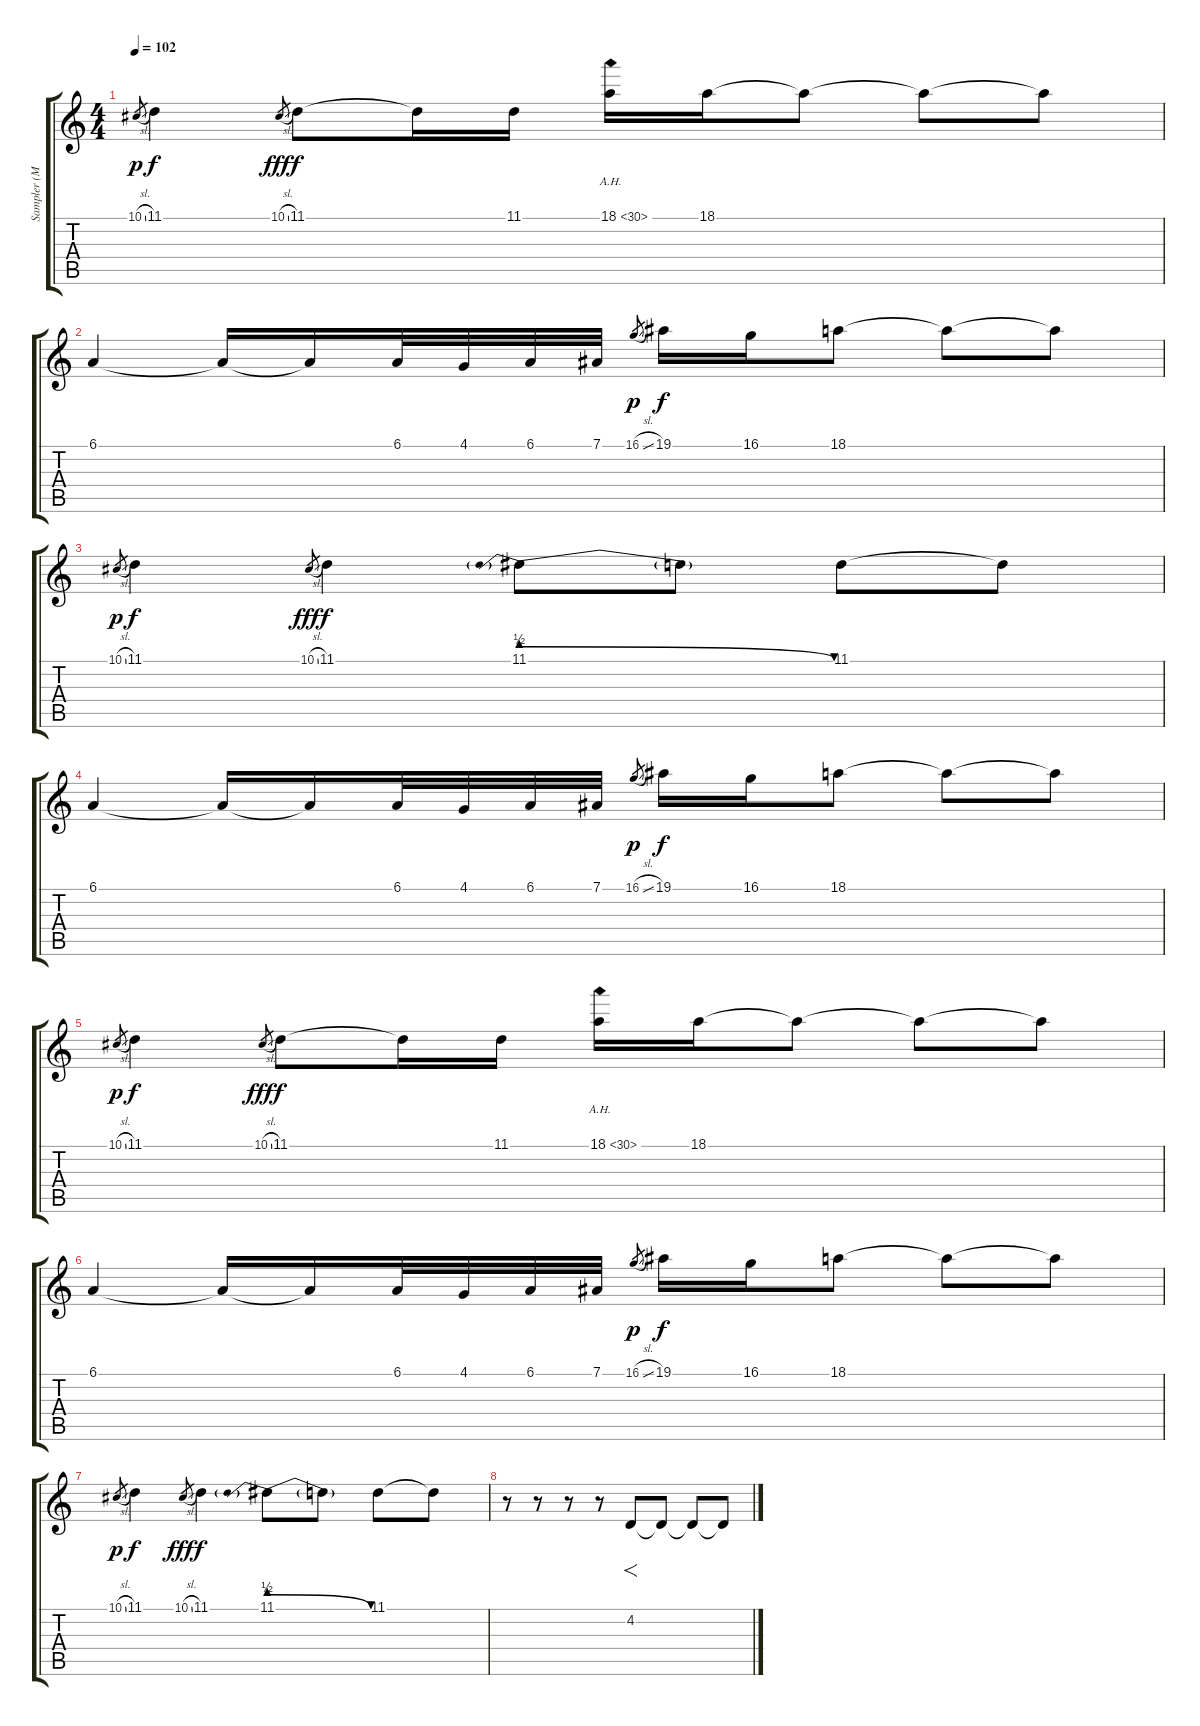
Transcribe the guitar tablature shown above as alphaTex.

\track ("Sampler (Mr.Hahn)" "Sampler (M") {instrument panflute}
\staff {score tabs}
\tuning (Eb4 Bb3 Gb3 Db3 Ab2 Db2) {hide}
\ts (4 4)
\tempo 102
\clef g2
\ks c
10.1{sl}.8{gr dy p} 11.1.4{dy f} 10.1{sl}.8{gr dy fff} 11.1.8{dy f} 11.1{t}.16 11.1.16 18.1{ah 12}.16 18.1.16 18.1{t}.8 18.1{t}.8 18.1{t}.8 |
6.1.4 6.1{t}.16 6.1{t}.16 6.1.32 4.1.32 6.1.32 7.1.32 16.1{sl}.8{gr dy p} 19.1.16{dy f} 16.1.16 18.1.8 18.1{t}.8 18.1{t}.8 |
10.1{sl}.8{gr dy p} 11.1.4{dy f} 10.1{sl}.8{gr dy fff} 11.1.4{dy f} 11.1{be (prebendrelease 0 2 60 0)}.8 11.1{t}.8 11.1.8 11.1{t}.8 |
6.1.4 6.1{t}.16 6.1{t}.16 6.1.32 4.1.32 6.1.32 7.1.32 16.1{sl}.8{gr dy p} 19.1.16{dy f} 16.1.16 18.1.8 18.1{t}.8 18.1{t}.8 |
10.1{sl}.8{gr dy p} 11.1.4{dy f} 10.1{sl}.8{gr dy fff} 11.1.8{dy f} 11.1{t}.16 11.1.16 18.1{ah 12}.16 18.1.16 18.1{t}.8 18.1{t}.8 18.1{t}.8 |
6.1.4 6.1{t}.16 6.1{t}.16 6.1.32 4.1.32 6.1.32 7.1.32 16.1{sl}.8{gr dy p} 19.1.16{dy f} 16.1.16 18.1.8 18.1{t}.8 18.1{t}.8 |
10.1{sl}.8{gr dy p} 11.1.4{dy f} 10.1{sl}.8{gr dy fff} 11.1.4{dy f} 11.1{be (prebendrelease 0 2 60 0)}.8 11.1{t}.8 11.1.8 11.1{t}.8 |
r.8{instrument reversecymbal} r.8 r.8 r.8 4.2.8{f volume 16} 4.2{t}.8 4.2{t}.8 4.2{t}.8
